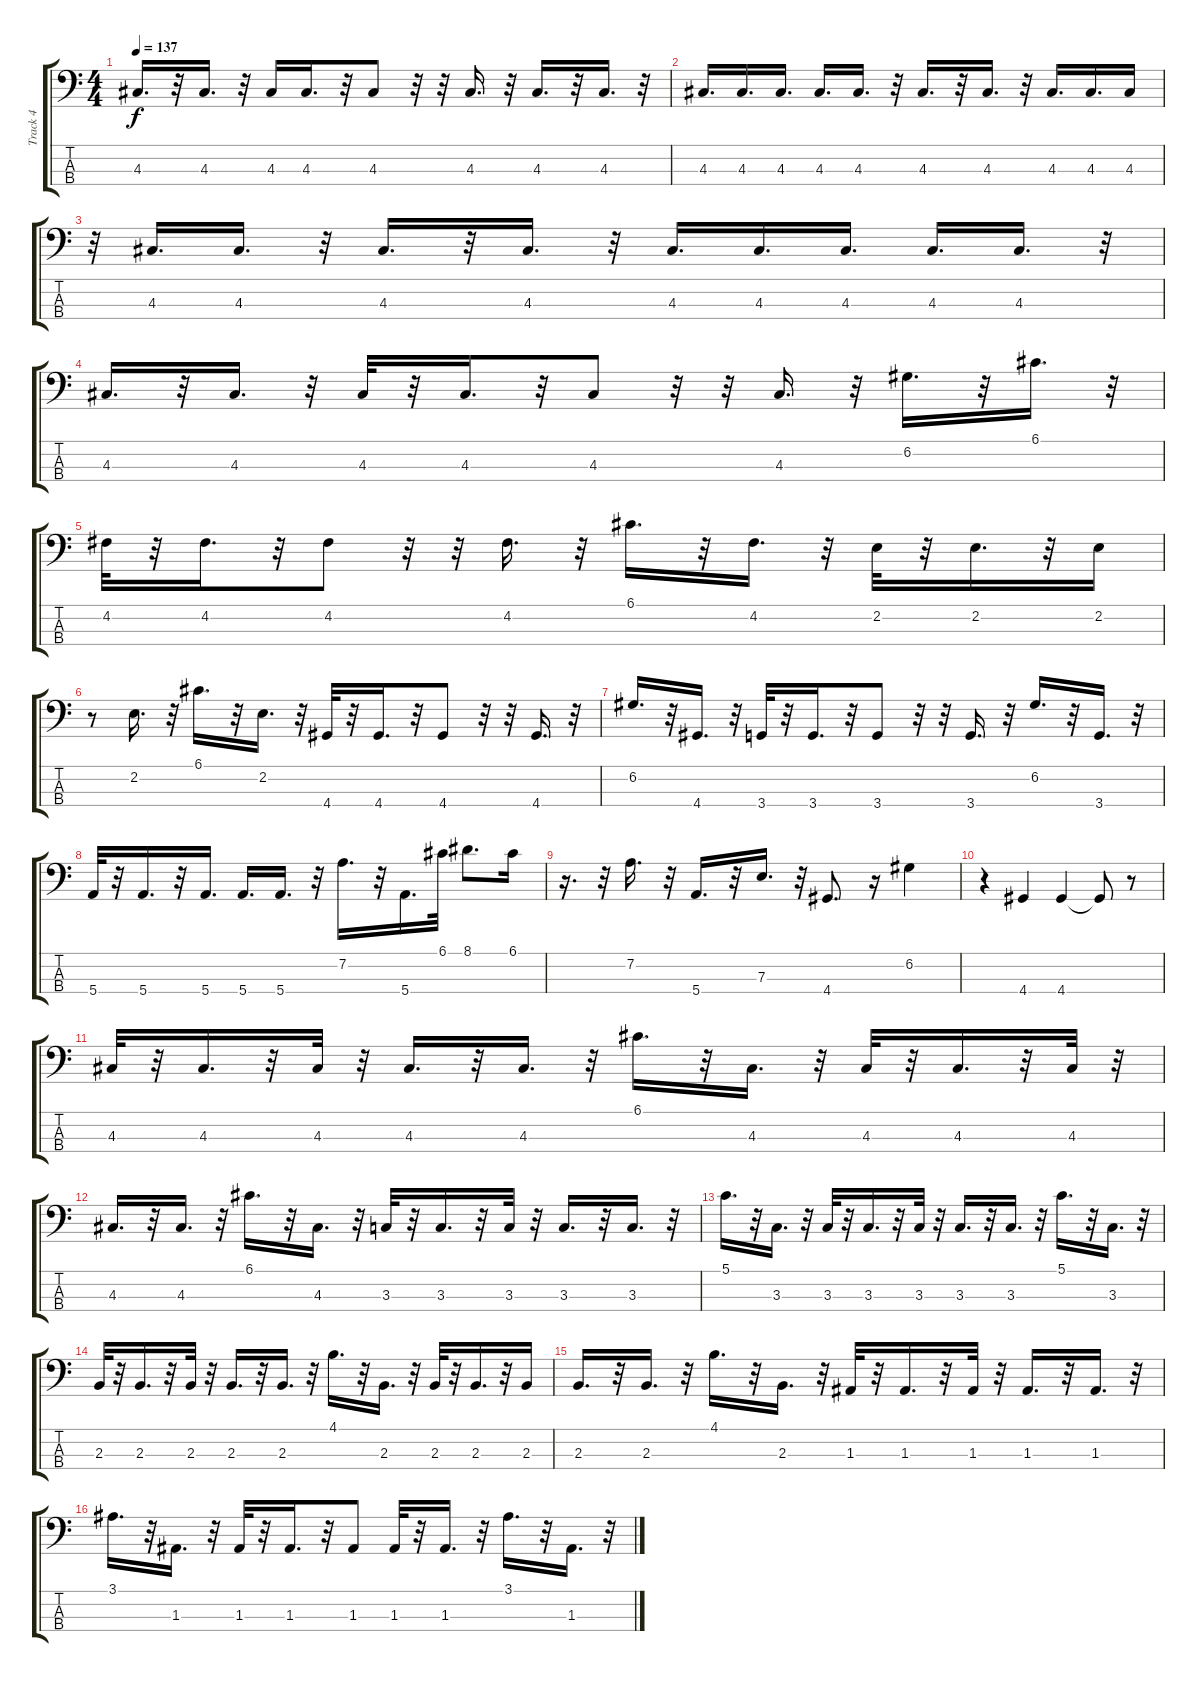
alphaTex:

\track ("Track 4" "Track 4") {instrument electricbassfinger}
\staff {score tabs}
\tuning (G2 D2 A1 E1) {hide}
\ts (4 4)
\tempo 137
\clef f4
\ks c
4.3.16{d dy f} r.32 4.3.16{d} r.32 4.3.16 4.3.16{d} r.32 4.3.8 r.32 r.32 4.3.16{d} r.32 4.3.16{d} r.32 4.3.16{d} r.32 |
4.3.16{d} 4.3.16{d} 4.3.16{d} 4.3.16{d} 4.3.16{d} r.32 4.3.16{d} r.32 4.3.16{d} r.32 4.3.16{d} 4.3.16{d} 4.3.16 |
r.32 4.3.16{d} 4.3.16{d} r.32 4.3.16{d} r.32 4.3.16{d} r.32 4.3.16{d} 4.3.16{d} 4.3.16{d} 4.3.16{d} 4.3.16{d} r.32 |
4.3.16{d} r.32 4.3.16{d} r.32 4.3.32 r.32 4.3.16{d} r.32 4.3.8 r.32 r.32 4.3.16{d} r.32 6.2.16{d} r.32 6.1.16{d} r.32 |
4.2.32 r.32 4.2.16{d} r.32 4.2.8 r.32 r.32 4.2.16{d} r.32 6.1.16{d} r.32 4.2.16{d} r.32 2.2.32 r.32 2.2.16{d} r.32 2.2.16 |
r.8 2.2.16{d} r.32 6.1.16{d} r.32 2.2.16{d} r.32 4.4.32 r.32 4.4.16{d} r.32 4.4.8 r.32 r.32 4.4.16{d} r.32 |
6.2.16{d} r.32 4.4.16{d} r.32 3.4.32 r.32 3.4.16{d} r.32 3.4.8 r.32 r.32 3.4.16{d} r.32 6.2.16{d} r.32 3.4.16{d} r.32 |
5.4.32 r.32 5.4.16{d} r.32 5.4.16{d} 5.4.16{d} 5.4.16{d} r.32 7.2.16{d} r.32 5.4.16{d} 6.1.32 8.1.8{d} 6.1.16 |
r.16{d} r.32 7.2.16{d} r.32 5.4.16{d} r.32 7.3.16{d} r.32 4.4.8{d} r.16 6.2.4 |
r.4 4.4.4 4.4.4 4.4{t}.8 r.8 |
4.3.32{instrument electricbasspick} r.32 4.3.16{d} r.32 4.3.32 r.32 4.3.16{d} r.32 4.3.16{d} r.32 6.1.16{d} r.32 4.3.16{d} r.32 4.3.32 r.32 4.3.16{d} r.32 4.3.32 r.32 |
4.3.16{d} r.32 4.3.16{d} r.32 6.1.16{d} r.32 4.3.16{d} r.32 3.3.32 r.32 3.3.16{d} r.32 3.3.32 r.32 3.3.16{d} r.32 3.3.16{d} r.32 |
5.1.16{d} r.32 3.3.16{d} r.32 3.3.32 r.32 3.3.16{d} r.32 3.3.32 r.32 3.3.16{d} r.32 3.3.16{d} r.32 5.1.16{d} r.32 3.3.16{d} r.32 |
2.3.32 r.32 2.3.16{d} r.32 2.3.32 r.32 2.3.16{d} r.32 2.3.16{d} r.32 4.1.16{d} r.32 2.3.16{d} r.32 2.3.32 r.32 2.3.16{d} r.32 2.3.16 |
2.3.16{d} r.32 2.3.16{d} r.32 4.1.16{d} r.32 2.3.16{d} r.32 1.3.32 r.32 1.3.16{d} r.32 1.3.32 r.32 1.3.16{d} r.32 1.3.16{d} r.32 |
3.1.16{d} r.32 1.3.16{d} r.32 1.3.32 r.32 1.3.16{d} r.32 1.3.8 1.3.32 r.32 1.3.16{d} r.32 3.1.16{d} r.32 1.3.16{d} r.32
